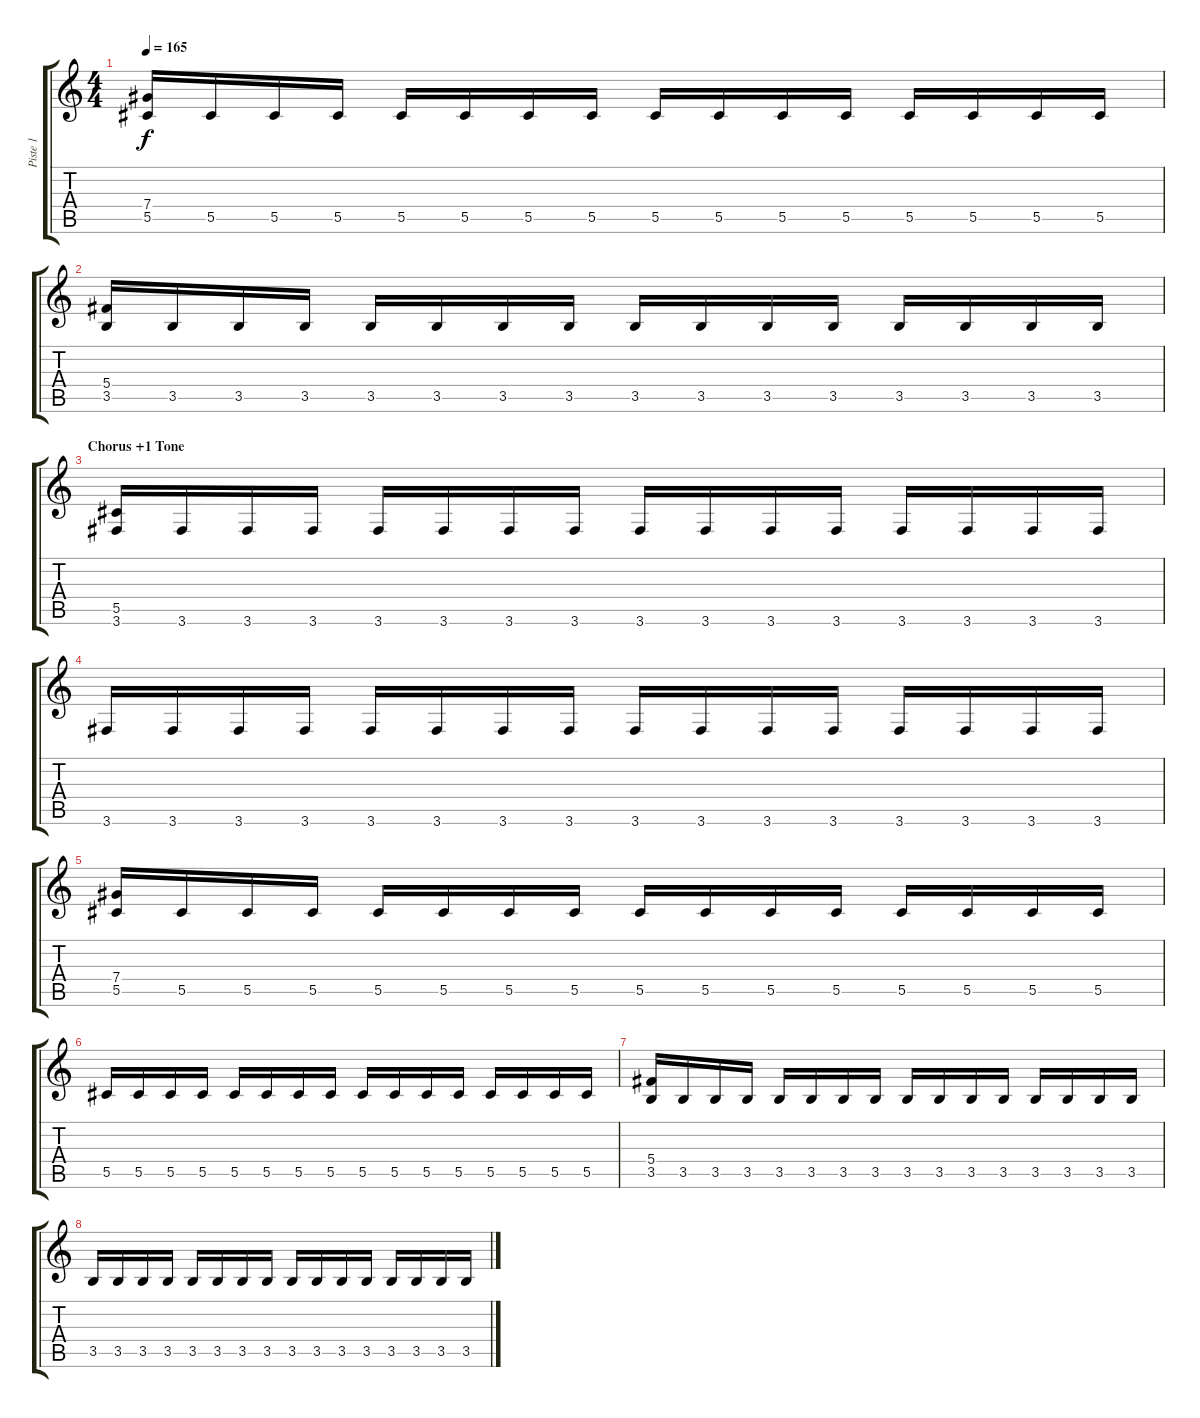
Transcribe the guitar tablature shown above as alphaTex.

\track ("Piste 1" "Piste 1") {instrument distortionguitar}
\staff {score tabs}
\tuning (Eb4 Bb3 Gb3 Db3 Ab2 Eb2) {hide}
\ts (4 4)
\tempo 165
\clef g2
\ks c
(7.4 5.5).16{dy f} 5.5.16 5.5.16 5.5.16 5.5.16 5.5.16 5.5.16 5.5.16 5.5.16 5.5.16 5.5.16 5.5.16 5.5.16 5.5.16 5.5.16 5.5.16 |
(5.4 3.5).16 3.5.16 3.5.16 3.5.16 3.5.16 3.5.16 3.5.16 3.5.16 3.5.16 3.5.16 3.5.16 3.5.16 3.5.16 3.5.16 3.5.16 3.5.16 |
\section ("" "Chorus +1 Tone")
(5.5 3.6).16 3.6.16 3.6.16 3.6.16 3.6.16 3.6.16 3.6.16 3.6.16 3.6.16 3.6.16 3.6.16 3.6.16 3.6.16 3.6.16 3.6.16 3.6.16 |
3.6.16 3.6.16 3.6.16 3.6.16 3.6.16 3.6.16 3.6.16 3.6.16 3.6.16 3.6.16 3.6.16 3.6.16 3.6.16 3.6.16 3.6.16 3.6.16 |
(7.4 5.5).16 5.5.16 5.5.16 5.5.16 5.5.16 5.5.16 5.5.16 5.5.16 5.5.16 5.5.16 5.5.16 5.5.16 5.5.16 5.5.16 5.5.16 5.5.16 |
5.5.16 5.5.16 5.5.16 5.5.16 5.5.16 5.5.16 5.5.16 5.5.16 5.5.16 5.5.16 5.5.16 5.5.16 5.5.16 5.5.16 5.5.16 5.5.16 |
(5.4 3.5).16 3.5.16 3.5.16 3.5.16 3.5.16 3.5.16 3.5.16 3.5.16 3.5.16 3.5.16 3.5.16 3.5.16 3.5.16 3.5.16 3.5.16 3.5.16 |
3.5.16 3.5.16 3.5.16 3.5.16 3.5.16 3.5.16 3.5.16 3.5.16 3.5.16 3.5.16 3.5.16 3.5.16 3.5.16 3.5.16 3.5.16 3.5.16
